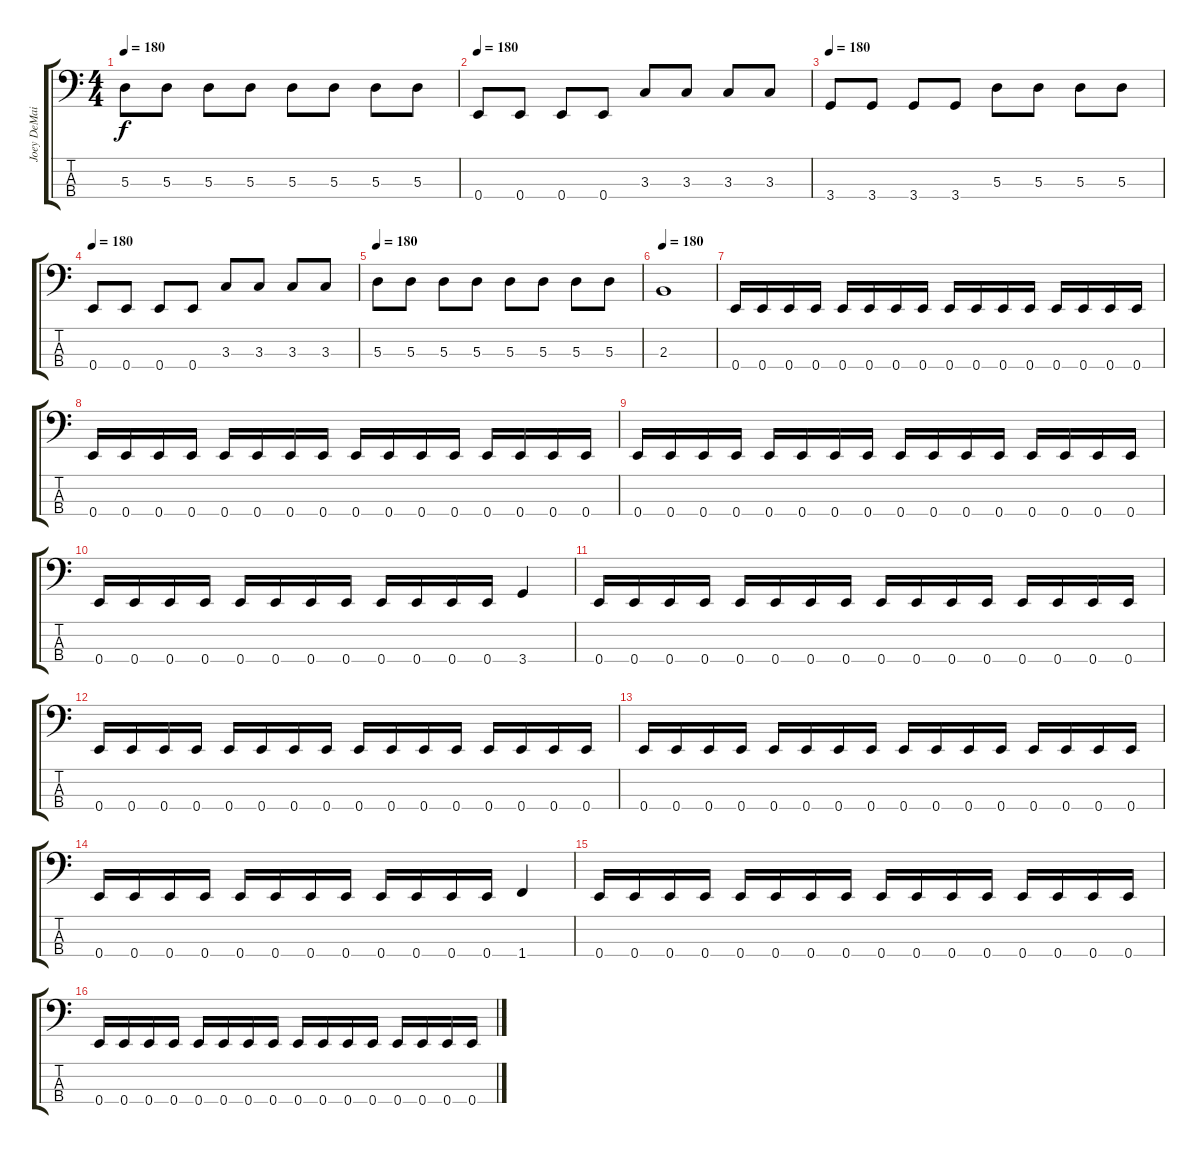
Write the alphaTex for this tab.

\track ("Joey DeMaio" "Joey DeMai") {instrument electricbasspick}
\staff {score tabs}
\tuning (G2 D2 A1 E1) {hide}
\ts (4 4)
\tempo 180
\clef f4
\ks c
5.3.8{dy f} 5.3.8 5.3.8 5.3.8 5.3.8 5.3.8 5.3.8 5.3.8 |
\tempo 180
0.4.8 0.4.8 0.4.8 0.4.8 3.3.8 3.3.8 3.3.8 3.3.8 |
\tempo 180
3.4.8 3.4.8 3.4.8 3.4.8 5.3.8 5.3.8 5.3.8 5.3.8 |
\tempo 180
0.4.8 0.4.8 0.4.8 0.4.8 3.3.8 3.3.8 3.3.8 3.3.8 |
\tempo 180
5.3.8 5.3.8 5.3.8 5.3.8 5.3.8 5.3.8 5.3.8 5.3.8 |
\tempo 180
2.3.1 |
0.4.16 0.4.16 0.4.16 0.4.16 0.4.16 0.4.16 0.4.16 0.4.16 0.4.16 0.4.16 0.4.16 0.4.16 0.4.16 0.4.16 0.4.16 0.4.16 |
0.4.16 0.4.16 0.4.16 0.4.16 0.4.16 0.4.16 0.4.16 0.4.16 0.4.16 0.4.16 0.4.16 0.4.16 0.4.16 0.4.16 0.4.16 0.4.16 |
0.4.16 0.4.16 0.4.16 0.4.16 0.4.16 0.4.16 0.4.16 0.4.16 0.4.16 0.4.16 0.4.16 0.4.16 0.4.16 0.4.16 0.4.16 0.4.16 |
0.4.16 0.4.16 0.4.16 0.4.16 0.4.16 0.4.16 0.4.16 0.4.16 0.4.16 0.4.16 0.4.16 0.4.16 3.4.4 |
0.4.16 0.4.16 0.4.16 0.4.16 0.4.16 0.4.16 0.4.16 0.4.16 0.4.16 0.4.16 0.4.16 0.4.16 0.4.16 0.4.16 0.4.16 0.4.16 |
0.4.16 0.4.16 0.4.16 0.4.16 0.4.16 0.4.16 0.4.16 0.4.16 0.4.16 0.4.16 0.4.16 0.4.16 0.4.16 0.4.16 0.4.16 0.4.16 |
0.4.16 0.4.16 0.4.16 0.4.16 0.4.16 0.4.16 0.4.16 0.4.16 0.4.16 0.4.16 0.4.16 0.4.16 0.4.16 0.4.16 0.4.16 0.4.16 |
0.4.16 0.4.16 0.4.16 0.4.16 0.4.16 0.4.16 0.4.16 0.4.16 0.4.16 0.4.16 0.4.16 0.4.16 1.4.4 |
0.4.16 0.4.16 0.4.16 0.4.16 0.4.16 0.4.16 0.4.16 0.4.16 0.4.16 0.4.16 0.4.16 0.4.16 0.4.16 0.4.16 0.4.16 0.4.16 |
0.4.16 0.4.16 0.4.16 0.4.16 0.4.16 0.4.16 0.4.16 0.4.16 0.4.16 0.4.16 0.4.16 0.4.16 0.4.16 0.4.16 0.4.16 0.4.16
